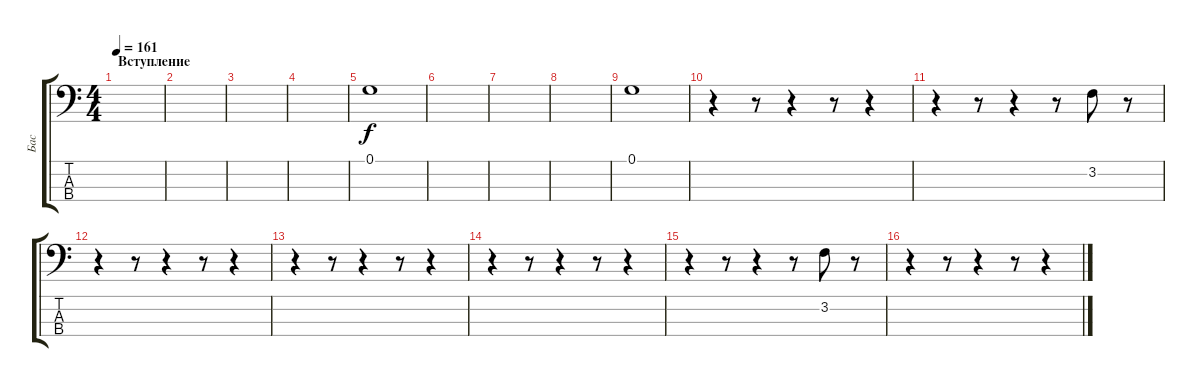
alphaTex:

\track ("Бас" "Бас") {instrument slapbass2}
\staff {score tabs}
\tuning (G2 D2 A1 E1) {hide}
\ts (4 4)
\section ("" "Вступление")
\tempo 161
\clef f4
\ks c
|
|
|
|
0.1.1 |
|
|
|
0.1.1 |
r.4 r.8 r.4 r.8 r.4 |
r.4 r.8 r.4 r.8 3.2.8 r.8 |
r.4 r.8 r.4 r.8 r.4 |
r.4 r.8 r.4 r.8 r.4 |
r.4 r.8 r.4 r.8 r.4 |
r.4 r.8 r.4 r.8 3.2.8 r.8 |
r.4 r.8 r.4 r.8 r.4
